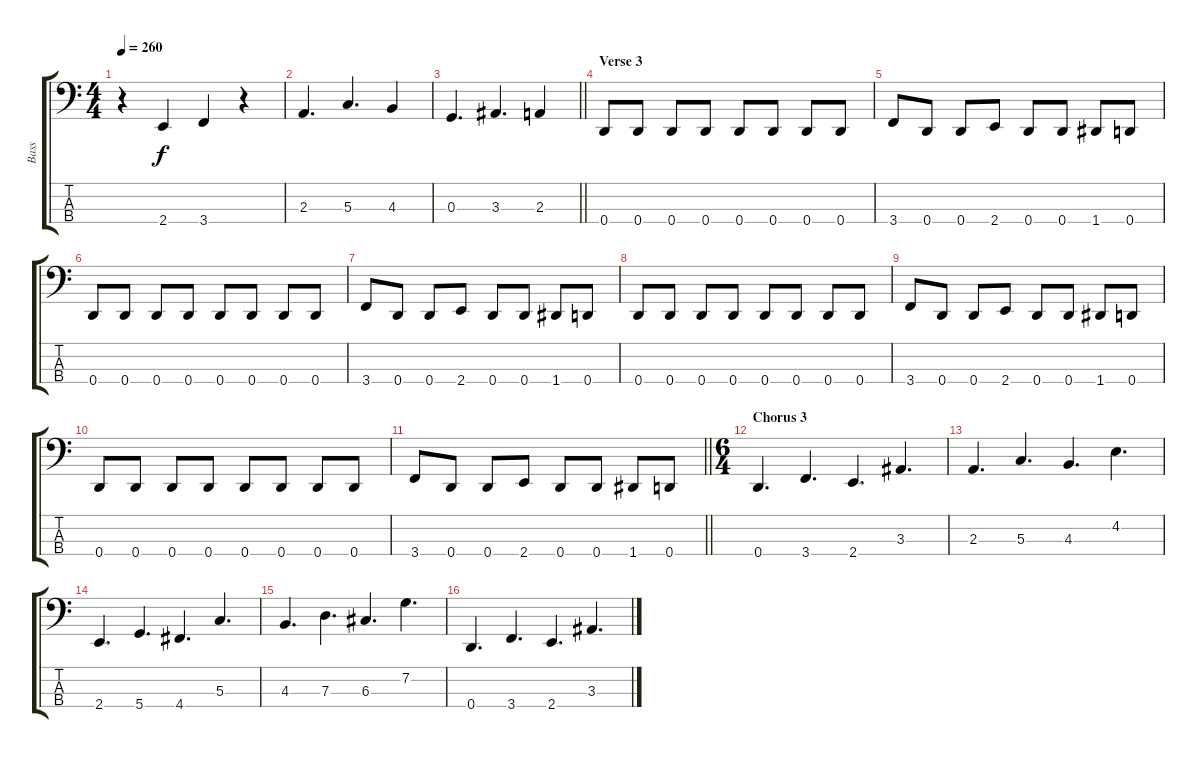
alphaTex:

\track ("Bass" "Bass") {instrument electricbasspick}
\staff {score tabs}
\tuning (F2 C2 G1 D1) {hide}
\ts (4 4)
\tempo 260
\clef f4
\ks c
r.4{dy f} 2.4.4 3.4.4 r.4 |
2.3.4{d} 5.3.4{d} 4.3.4 |
\barLineRight lightlight
0.3.4{d} 3.3.4{d} 2.3.4 |
\section ("" "Verse 3")
0.4.8 0.4.8 0.4.8 0.4.8 0.4.8 0.4.8 0.4.8 0.4.8 |
3.4.8 0.4.8 0.4.8 2.4.8 0.4.8 0.4.8 1.4.8 0.4.8 |
0.4.8 0.4.8 0.4.8 0.4.8 0.4.8 0.4.8 0.4.8 0.4.8 |
3.4.8 0.4.8 0.4.8 2.4.8 0.4.8 0.4.8 1.4.8 0.4.8 |
0.4.8 0.4.8 0.4.8 0.4.8 0.4.8 0.4.8 0.4.8 0.4.8 |
3.4.8 0.4.8 0.4.8 2.4.8 0.4.8 0.4.8 1.4.8 0.4.8 |
0.4.8 0.4.8 0.4.8 0.4.8 0.4.8 0.4.8 0.4.8 0.4.8 |
\barLineRight lightlight
3.4.8 0.4.8 0.4.8 2.4.8 0.4.8 0.4.8 1.4.8 0.4.8 |
\ts (6 4)
\section ("" "Chorus 3")
0.4.4{d} 3.4.4{d} 2.4.4{d} 3.3.4{d} |
2.3.4{d} 5.3.4{d} 4.3.4{d} 4.2.4{d} |
2.4.4{d} 5.4.4{d} 4.4.4{d} 5.3.4{d} |
4.3.4{d} 7.3.4{d} 6.3.4{d} 7.2.4{d} |
0.4.4{d} 3.4.4{d} 2.4.4{d} 3.3.4{d}
